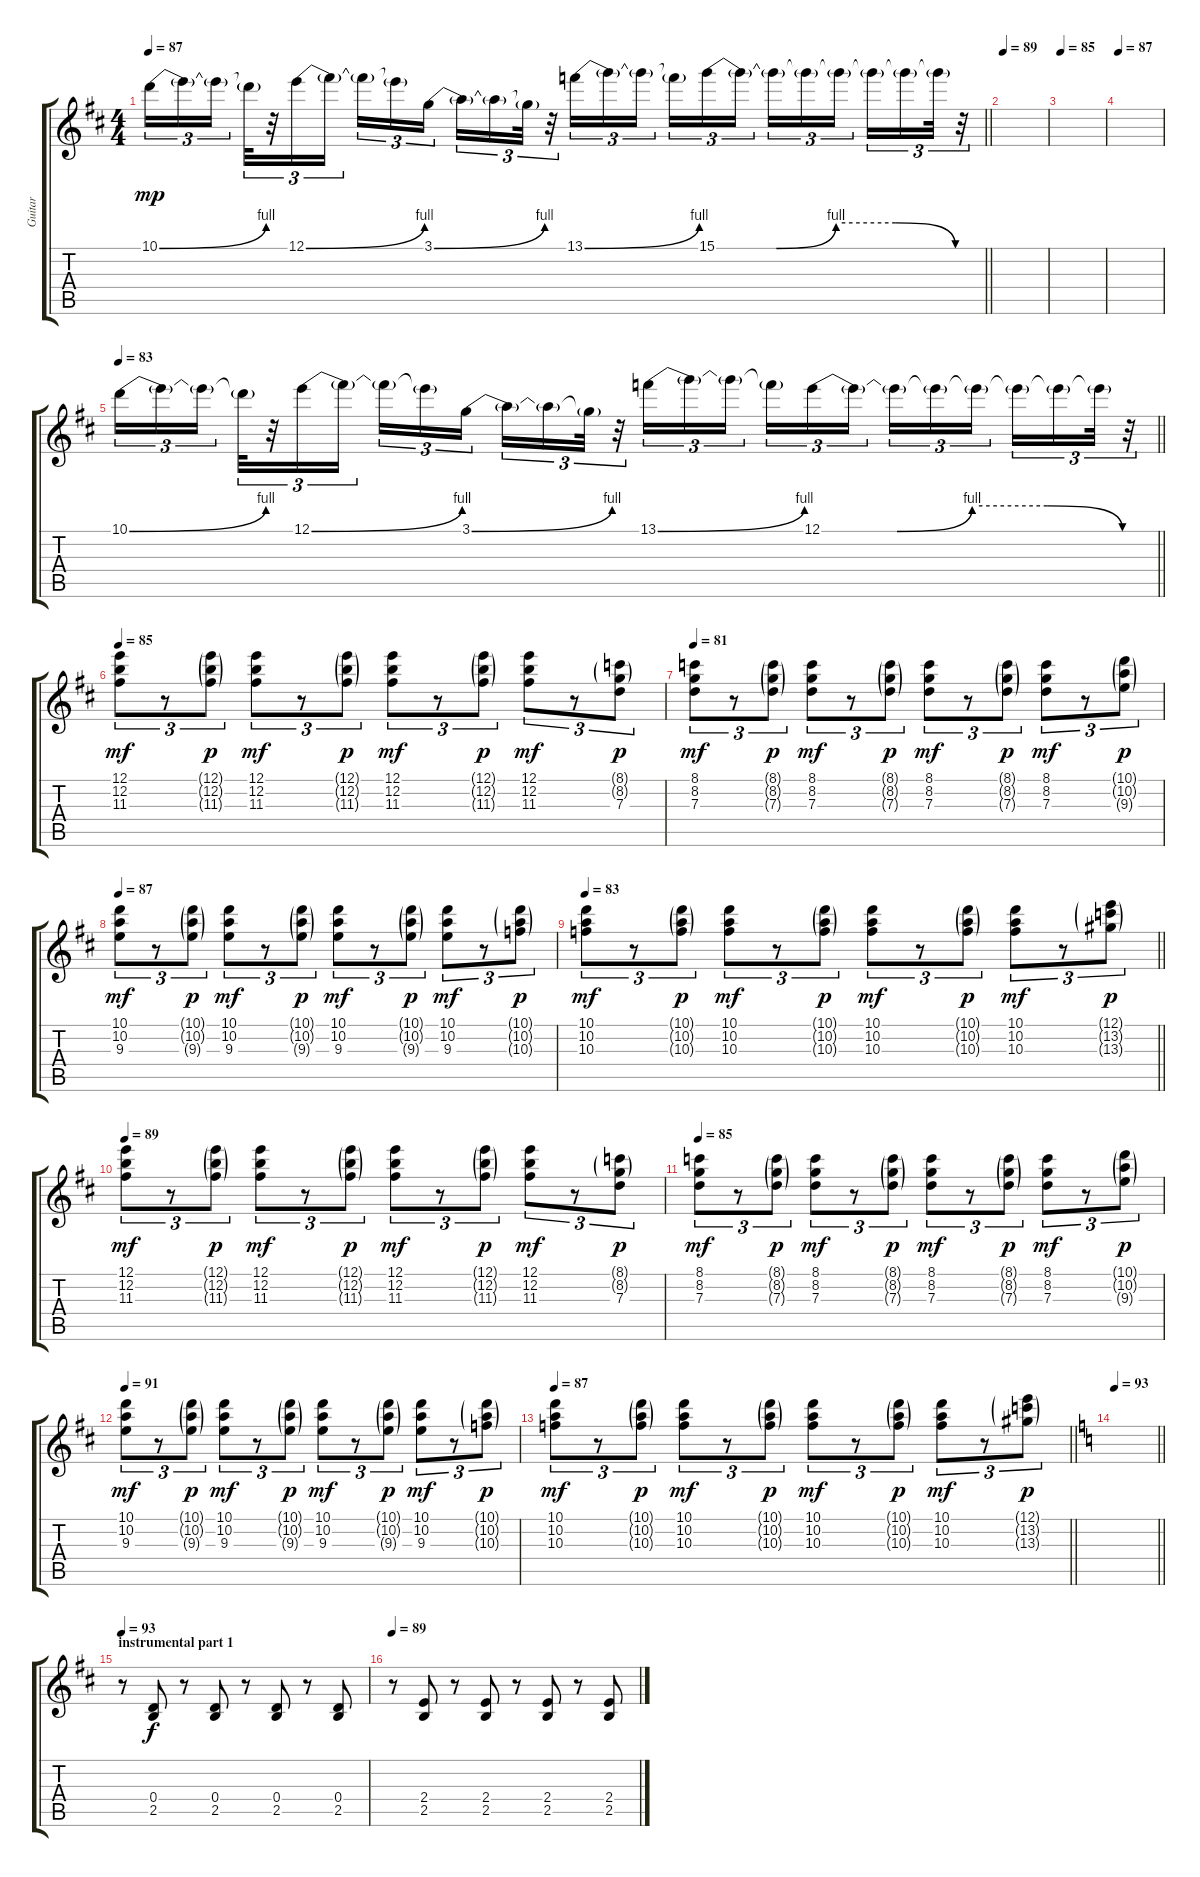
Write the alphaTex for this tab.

\track ("Guitar" "Guitar") {instrument distortionguitar}
\staff {score tabs}
\tuning (E4 B3 G3 D3 A2 E2) {hide}
\ts (4 4)
\tempo 87
\clef g2
\barLineRight lightlight
\ks d
10.1{be (bend 0 0 60 4)}.16{tu (3 2) dy mp volume 12 instrument lead3calliope} 10.1{t}.16{tu (3 2)} 10.1{t}.16{tu (3 2) beam splitsecondary} 10.1{t}.32{tu (3 2)} r.32{tu (3 2)} 12.1{be (bend 0 0 60 4)}.16{tu (3 2)} 12.1{t}.16{tu (3 2)} 12.1{t}.16{tu (3 2)} 12.1{t}.16{tu (3 2)} 3.1{be (bend 0 0 60 4)}.16{tu (3 2) beam splitsecondary} 3.1{t}.16{tu (3 2)} 3.1{t}.16{tu (3 2)} 3.1{t}.32{tu (3 2)} r.32{tu (3 2)} 13.1{be (bend 0 0 60 4)}.16{tu (3 2)} 13.1{t}.16{tu (3 2)} 13.1{t}.16{tu (3 2) beam splitsecondary} 13.1{t}.16{tu (3 2)} 15.1{be (custom 0 0 15 0 30 4 45 4 60 0)}.16{tu (3 2)} 15.1{t}.16{tu (3 2)} 15.1{t}.16{tu (3 2)} 15.1{t}.16{tu (3 2)} 15.1{t}.16{tu (3 2) beam splitsecondary} 15.1{t}.16{tu (3 2)} 15.1{t}.16{tu (3 2)} 15.1{t}.32{tu (3 2)} r.32{tu (3 2)} |
\tempo 89
|
\tempo 85
|
\tempo 87
|
\tempo 83
\barLineRight lightlight
10.1{be (bend 0 0 60 4)}.16{tu (3 2)} 10.1{t}.16{tu (3 2)} 10.1{t}.16{tu (3 2) beam splitsecondary} 10.1{t}.32{tu (3 2)} r.32{tu (3 2)} 12.1{be (bend 0 0 60 4)}.16{tu (3 2)} 12.1{t}.16{tu (3 2)} 12.1{t}.16{tu (3 2)} 12.1{t}.16{tu (3 2)} 3.1{be (bend 0 0 60 4)}.16{tu (3 2) beam splitsecondary} 3.1{t}.16{tu (3 2)} 3.1{t}.16{tu (3 2)} 3.1{t}.32{tu (3 2)} r.32{tu (3 2)} 13.1{be (bend 0 0 60 4)}.16{tu (3 2)} 13.1{t}.16{tu (3 2)} 13.1{t}.16{tu (3 2) beam splitsecondary} 13.1{t}.16{tu (3 2)} 12.1{be (custom 0 0 15 0 30 4 45 4 60 0)}.16{tu (3 2)} 12.1{t}.16{tu (3 2)} 12.1{t}.16{tu (3 2)} 12.1{t}.16{tu (3 2)} 12.1{t}.16{tu (3 2) beam splitsecondary} 12.1{t}.16{tu (3 2)} 12.1{t}.16{tu (3 2)} 12.1{t}.32{tu (3 2)} r.32{tu (3 2)} |
\tempo 85
(12.1 12.2 11.3).8{tu (3 2) dy mf volume 8 instrument overdrivenguitar} r.8{tu (3 2)} (12.1{g} 12.2{g} 11.3{g}).8{tu (3 2) dy p} (12.1 12.2 11.3).8{tu (3 2) dy mf} r.8{tu (3 2)} (12.1{g} 12.2{g} 11.3{g}).8{tu (3 2) dy p} (12.1 12.2 11.3).8{tu (3 2) dy mf} r.8{tu (3 2)} (12.1{g} 12.2{g} 11.3{g}).8{tu (3 2) dy p} (12.1 12.2 11.3).8{tu (3 2) dy mf} r.8{tu (3 2)} (8.1{g} 8.2{g} 7.3).8{tu (3 2) dy p} |
\tempo 81
(8.1 8.2 7.3).8{tu (3 2) dy mf} r.8{tu (3 2)} (8.1{g} 8.2{g} 7.3{g}).8{tu (3 2) dy p} (8.1 8.2 7.3).8{tu (3 2) dy mf} r.8{tu (3 2)} (8.1{g} 8.2{g} 7.3{g}).8{tu (3 2) dy p} (8.1 8.2 7.3).8{tu (3 2) dy mf} r.8{tu (3 2)} (8.1{g} 8.2{g} 7.3{g}).8{tu (3 2) dy p} (8.1 8.2 7.3).8{tu (3 2) dy mf} r.8{tu (3 2)} (10.1{g} 10.2{g} 9.3{g}).8{tu (3 2) dy p} |
\tempo 87
(10.1 10.2 9.3).8{tu (3 2) dy mf} r.8{tu (3 2)} (10.1{g} 10.2{g} 9.3{g}).8{tu (3 2) dy p} (10.1 10.2 9.3).8{tu (3 2) dy mf} r.8{tu (3 2)} (10.1{g} 10.2{g} 9.3{g}).8{tu (3 2) dy p} (10.1 10.2 9.3).8{tu (3 2) dy mf} r.8{tu (3 2)} (10.1{g} 10.2{g} 9.3{g}).8{tu (3 2) dy p} (10.1 10.2 9.3).8{tu (3 2) dy mf} r.8{tu (3 2)} (10.1{g} 10.2{g} 10.3{g}).8{tu (3 2) dy p} |
\tempo 83
\barLineRight lightlight
(10.1 10.2 10.3).8{tu (3 2) dy mf} r.8{tu (3 2)} (10.1{g} 10.2{g} 10.3{g}).8{tu (3 2) dy p} (10.1 10.2 10.3).8{tu (3 2) dy mf} r.8{tu (3 2)} (10.1{g} 10.2{g} 10.3{g}).8{tu (3 2) dy p} (10.1 10.2 10.3).8{tu (3 2) dy mf} r.8{tu (3 2)} (10.1{g} 10.2{g} 10.3{g}).8{tu (3 2) dy p} (10.1 10.2 10.3).8{tu (3 2) dy mf} r.8{tu (3 2)} (12.1{g} 13.2{g} 13.3{g}).8{tu (3 2) dy p} |
\tempo 89
(12.1 12.2 11.3).8{tu (3 2) dy mf} r.8{tu (3 2)} (12.1{g} 12.2{g} 11.3{g}).8{tu (3 2) dy p} (12.1 12.2 11.3).8{tu (3 2) dy mf} r.8{tu (3 2)} (12.1{g} 12.2{g} 11.3{g}).8{tu (3 2) dy p} (12.1 12.2 11.3).8{tu (3 2) dy mf} r.8{tu (3 2)} (12.1{g} 12.2{g} 11.3{g}).8{tu (3 2) dy p} (12.1 12.2 11.3).8{tu (3 2) dy mf} r.8{tu (3 2)} (8.1{g} 8.2{g} 7.3).8{tu (3 2) dy p} |
\tempo 85
(8.1 8.2 7.3).8{tu (3 2) dy mf} r.8{tu (3 2)} (8.1{g} 8.2{g} 7.3{g}).8{tu (3 2) dy p} (8.1 8.2 7.3).8{tu (3 2) dy mf} r.8{tu (3 2)} (8.1{g} 8.2{g} 7.3{g}).8{tu (3 2) dy p} (8.1 8.2 7.3).8{tu (3 2) dy mf} r.8{tu (3 2)} (8.1{g} 8.2{g} 7.3{g}).8{tu (3 2) dy p} (8.1 8.2 7.3).8{tu (3 2) dy mf} r.8{tu (3 2)} (10.1{g} 10.2{g} 9.3{g}).8{tu (3 2) dy p} |
\tempo 91
(10.1 10.2 9.3).8{tu (3 2) dy mf} r.8{tu (3 2)} (10.1{g} 10.2{g} 9.3{g}).8{tu (3 2) dy p} (10.1 10.2 9.3).8{tu (3 2) dy mf} r.8{tu (3 2)} (10.1{g} 10.2{g} 9.3{g}).8{tu (3 2) dy p} (10.1 10.2 9.3).8{tu (3 2) dy mf} r.8{tu (3 2)} (10.1{g} 10.2{g} 9.3{g}).8{tu (3 2) dy p} (10.1 10.2 9.3).8{tu (3 2) dy mf} r.8{tu (3 2)} (10.1{g} 10.2{g} 10.3{g}).8{tu (3 2) dy p} |
\tempo 87
\barLineRight lightlight
(10.1 10.2 10.3).8{tu (3 2) dy mf} r.8{tu (3 2)} (10.1{g} 10.2{g} 10.3{g}).8{tu (3 2) dy p} (10.1 10.2 10.3).8{tu (3 2) dy mf} r.8{tu (3 2)} (10.1{g} 10.2{g} 10.3{g}).8{tu (3 2) dy p} (10.1 10.2 10.3).8{tu (3 2) dy mf} r.8{tu (3 2)} (10.1{g} 10.2{g} 10.3{g}).8{tu (3 2) dy p} (10.1 10.2 10.3).8{tu (3 2) dy mf} r.8{tu (3 2)} (12.1{g} 13.2{g} 13.3{g}).8{tu (3 2) dy p} |
\tempo 93
\barLineRight lightlight
\ks c
|
\section ("" "instrumental part 1")
\tempo 93
\ks d
r.8{volume 10 instrument electricguitarjazz} (0.4 2.5).8{dy f} r.8 (0.4 2.5).8 r.8 (0.4 2.5).8 r.8 (0.4 2.5).8 |
\tempo 89
r.8 (2.4 2.5).8 r.8 (2.4 2.5).8 r.8 (2.4 2.5).8 r.8 (2.4 2.5).8
